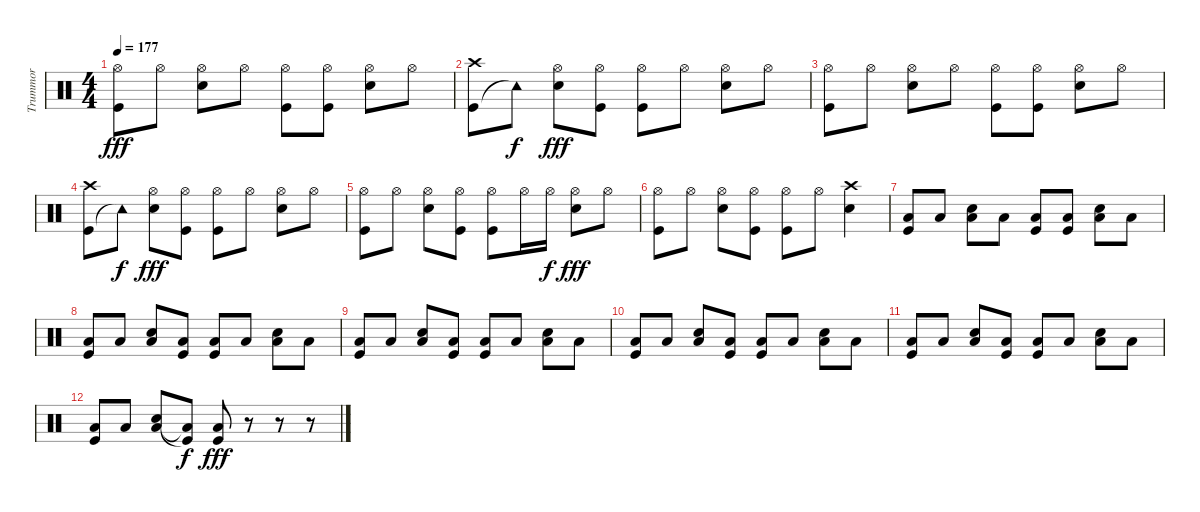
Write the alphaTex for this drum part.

\track ("Trummor" "Trummor") {instrument percussion}
\staff {score}
\articulation defaults
\ts (4 4)
\tempo 177
\clef neutral
\ks c
("Kick (hit)" "Hi-Hat (open)").8{dy fff} "Hi-Hat (open)".8 ("Snare (hit) 2" "Hi-Hat (open)").8 "Hi-Hat (open)".8 ("Kick (hit)" "Hi-Hat (open)").8 ("Kick (hit)" "Hi-Hat (open)").8 ("Snare (hit) 2" "Hi-Hat (open)").8 "Hi-Hat (open)".8 |
("Kick (hit)" "Crash high (hit)").8 "Tambourine (hit)"{t}.8{dy f} ("Snare (hit) 2" "Hi-Hat (open)").8{dy fff} ("Kick (hit)" "Hi-Hat (open)").8 ("Kick (hit)" "Hi-Hat (open)").8 "Hi-Hat (open)".8 ("Snare (hit) 2" "Hi-Hat (open)").8 "Hi-Hat (open)".8 |
("Kick (hit)" "Hi-Hat (open)").8 "Hi-Hat (open)".8 ("Snare (hit) 2" "Hi-Hat (open)").8 "Hi-Hat (open)".8 ("Kick (hit)" "Hi-Hat (open)").8 ("Kick (hit)" "Hi-Hat (open)").8 ("Snare (hit) 2" "Hi-Hat (open)").8 "Hi-Hat (open)".8 |
("Kick (hit)" "Crash high (hit)").8 "Tambourine (hit)"{t}.8{dy f} ("Snare (hit) 2" "Hi-Hat (open)").8{dy fff} ("Kick (hit)" "Hi-Hat (open)").8 ("Kick (hit)" "Hi-Hat (open)").8 "Hi-Hat (open)".8 ("Snare (hit) 2" "Hi-Hat (open)").8 "Hi-Hat (open)".8 |
("Kick (hit)" "Hi-Hat (open)").8 "Hi-Hat (open)".8 ("Snare (hit) 2" "Hi-Hat (open)").8 ("Kick (hit)" "Hi-Hat (open)").8 ("Kick (hit)" "Hi-Hat (open)").8 "Hi-Hat (open)".16 "Hi-Hat (open)".16{dy f} ("Snare (hit) 2" "Hi-Hat (open)").8{dy fff} "Hi-Hat (open)".8 |
("Kick (hit)" "Hi-Hat (open)").8 "Hi-Hat (open)".8 ("Snare (hit) 2" "Hi-Hat (open)").8 ("Kick (hit)" "Hi-Hat (open)").8 ("Kick (hit)" "Hi-Hat (open)").8 "Hi-Hat (open)".8 ("Snare (hit) 2" "Crash high (hit)").4 |
("Kick (hit)" "Low Floor Tom (hit)").8 "Low Floor Tom (hit)".8 ("Snare (hit) 2" "Low Floor Tom (hit)").8 "Low Floor Tom (hit)".8 ("Kick (hit)" "Low Floor Tom (hit)").8 ("Kick (hit)" "Low Floor Tom (hit)").8 ("Snare (hit) 2" "Low Floor Tom (hit)").8 "Low Floor Tom (hit)".8 |
("Kick (hit)" "Low Floor Tom (hit)").8 "Low Floor Tom (hit)".8 ("Snare (hit) 2" "Low Floor Tom (hit)").8 ("Kick (hit)" "Low Floor Tom (hit)").8 ("Kick (hit)" "Low Floor Tom (hit)").8 "Low Floor Tom (hit)".8 ("Snare (hit) 2" "Low Floor Tom (hit)").8 "Low Floor Tom (hit)".8 |
("Kick (hit)" "Low Floor Tom (hit)").8 "Low Floor Tom (hit)".8 ("Snare (hit) 2" "Low Floor Tom (hit)").8 ("Kick (hit)" "Low Floor Tom (hit)").8 ("Kick (hit)" "Low Floor Tom (hit)").8 "Low Floor Tom (hit)".8 ("Snare (hit) 2" "Low Floor Tom (hit)").8 "Low Floor Tom (hit)".8 |
("Kick (hit)" "Low Floor Tom (hit)").8 "Low Floor Tom (hit)".8 ("Snare (hit) 2" "Low Floor Tom (hit)").8 ("Kick (hit)" "Low Floor Tom (hit)").8 ("Kick (hit)" "Low Floor Tom (hit)").8 "Low Floor Tom (hit)".8 ("Snare (hit) 2" "Low Floor Tom (hit)").8 "Low Floor Tom (hit)".8 |
("Kick (hit)" "Low Floor Tom (hit)").8 "Low Floor Tom (hit)".8 ("Snare (hit) 2" "Low Floor Tom (hit)").8 ("Kick (hit)" "Low Floor Tom (hit)").8 ("Kick (hit)" "Low Floor Tom (hit)").8 "Low Floor Tom (hit)".8 ("Snare (hit) 2" "Low Floor Tom (hit)").8 "Low Floor Tom (hit)".8 |
("Kick (hit)" "Low Floor Tom (hit)").8 "Low Floor Tom (hit)".8 ("Snare (hit) 2" "Low Floor Tom (hit)").8 ("Kick (hit)"{t} "Low Floor Tom (hit)"{t}).8{dy f} ("Kick (hit)" "Low Floor Tom (hit)").8{dy fff} r.8 r.8 r.8
